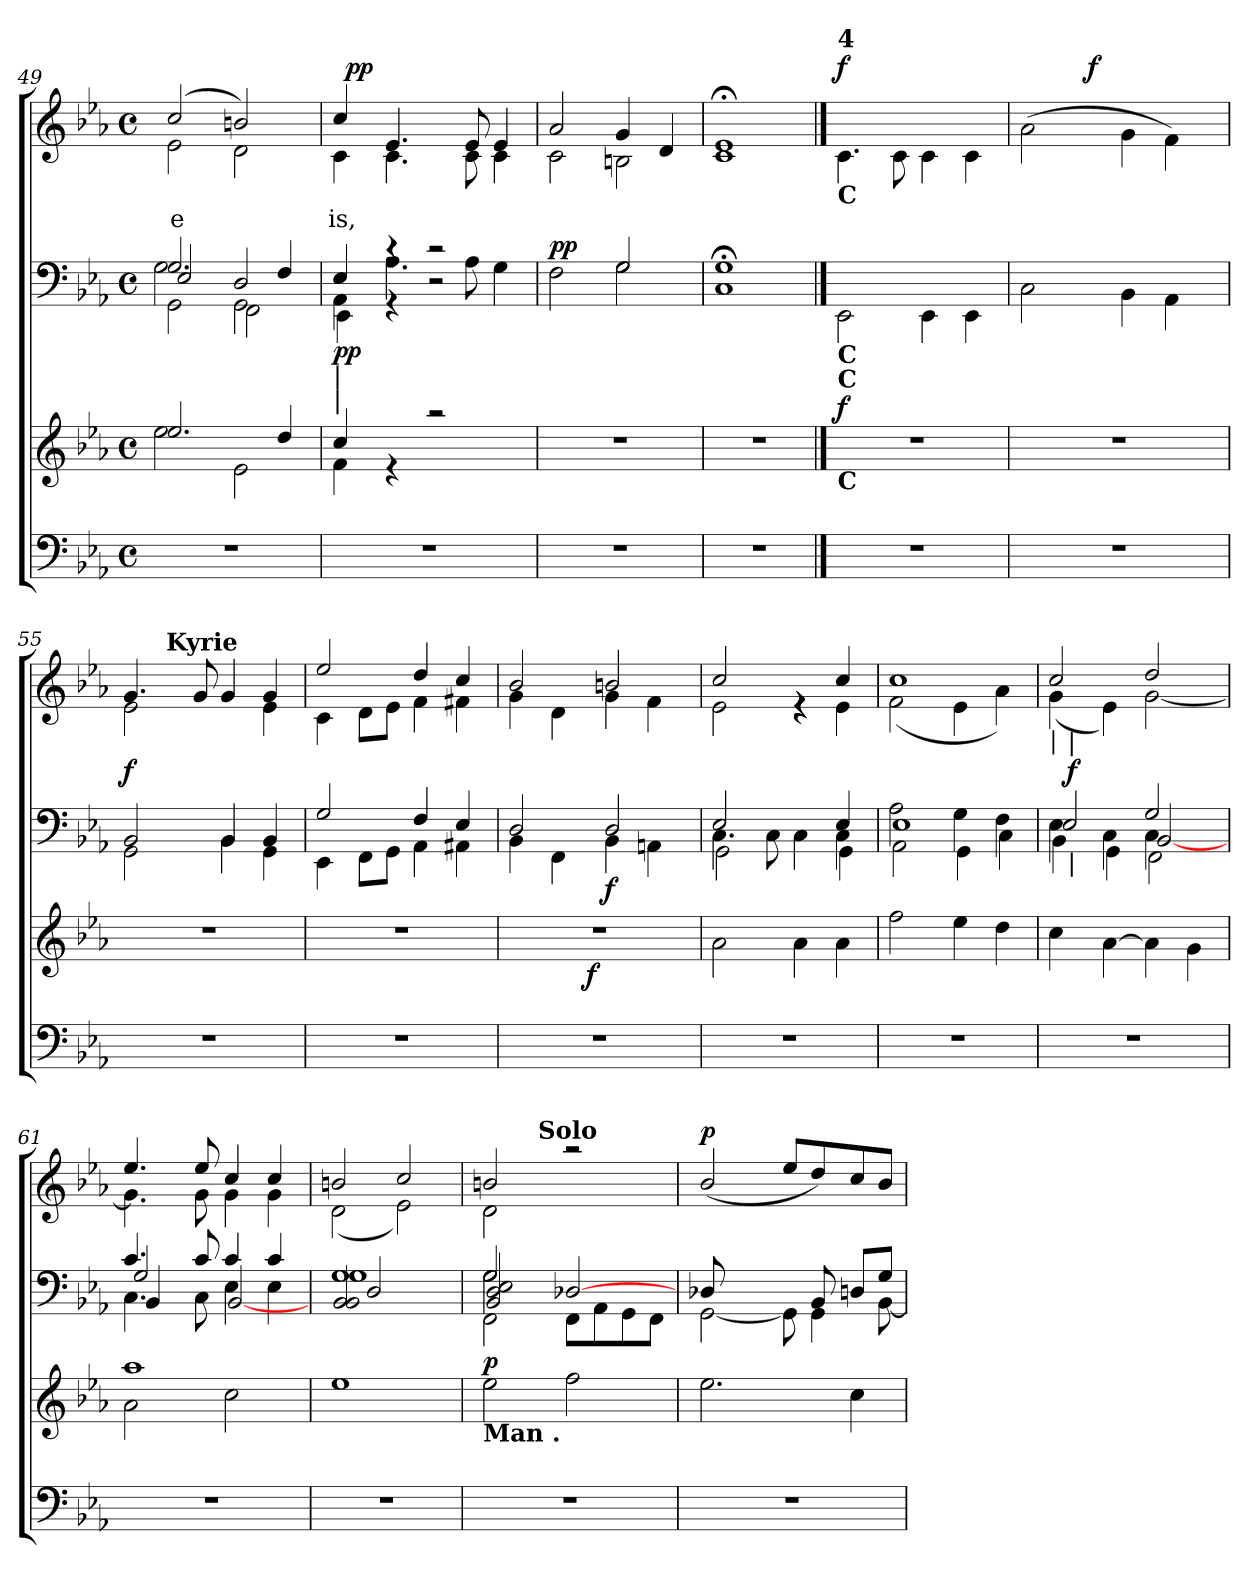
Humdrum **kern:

**kern	**kern	**dynam	**kern	**dynam	**kern	**text	**dynam
*part4	*part3	*part3	*part2	*part2	*part1	*part1	*part1
*staff4	*staff3	*staff3	*staff2	*staff2	*staff1	*staff1	*staff1
*clefF4	*clefG2	*	*clefF4	*	*clefG2	*	*
*k[b-e-a-]	*k[b-e-a-]	*	*k[b-e-a-]	*	*k[b-e-a-]	*	*
*E-:	*E-:	*	*E-:	*	*E-:	*	*
*M4/4	*M4/4	*	*M4/4	*	*M4/4	*	*
*met(c)	*met(c)	*	*met(c)	*	*met(c)	*	*
=49	=49	=49	=49	=49	=49	=49	=49
*	*^	*	*^	*	*	*	*
*	*	*	*	*	*^	*	*	*	*
*	*	*	*	*	*	*^	*	*	*	*
!	!	!	!	!	!	!	!	!	!	!LO:LY:a	!
*	*	*	*	*	*	*	*	*	*^	*	*
1r	2.ee-/	2ee-\	.	2.G/	2G\	2E-/	2GG\	.	(<2cc/	2e-\	e	.
.	.	2e-\	.	.	2GG\	2D/	2FF\	.	2bn/)	2d\	.	.
.	4dd/	.	.	4F/	.	.	.	.	.	.	.	.
*	*	*	*	*	*	*	*	*	*v	*v	*	*
=50	=50	=50	=50	=50	=50	=50	=50	=50	=50	=50	=50
!	!	!	!	!	!	!	!	!	!LO:TX:b:t=|	!	!
!	!	!	!	!	!	!	!	!	!LO:TX:b:t=|	!	!
!	!	!	!	!LO:TX:b:t=|	!	!	!	!	!	!	!
!	!	!	!	!LO:TX:b:t=|	!	!	!	!	!	!	!
!	!	!	!	!	!	!	!	!LO:DY:b	!	!LO:LY:a	!
*	*	*	*	*	*	*	*	*	*^	*	*
*	*	*	*	*	*	*	*	*	*	*^	*	*
1r	4cc/	4f\	.	4E-/	4AA-\	4E-/	4EE-\	pp	4cc/	4c\	32ryy	is,	.
!	!	!	!	!	!	!	!	!	!	!	!	!	!LO:DY:a
.	.	.	.	.	.	.	.	.	.	.	2ryy	.	pp
.	4re	2.ryy	.	4rc	4.A-\	4rGG	2.ryy	.	4.e-/	4.c\	.	.	.
.	2raa	.	.	2rc	.	2r	.	.	.	.	.	.	.
.	.	.	.	.	.	.	.	.	.	.	4...ryy	.	.
.	.	.	.	.	8A-\	.	.	.	8e-/	8c\	.	.	.
.	.	.	.	.	4G\	.	.	.	4e-/	4c\	.	.	.
*	*v	*v	*	*	*	*	*	*	*	*	*	*	*
*	*	*	*	*v	*v	*v	*	*	*	*	*	*
=51	=51	=51	=51	=51	=51	=51	=51	=51	=51	=51
!	!	!	!	!	!LO:DY:a	!	!	!	!	!
*	*	*	*	*	*	*	*v	*v	*	*
1r	1r	.	2F\	2ryy	pp	2a-/	2c\	.	.
.	.	.	2G\	2G/	.	4g/	2Bn\	.	.
.	.	.	.	.	.	4d/	.	.	.
*	*	*	*v	*v	*	*	*	*	*
*	*	*	*	*	*v	*v	*	*
=52	=52	=52	=52	=52	=52	=52	=52
1r	1r	.	1C;< 1G;<	.	1c; 1e-;	.	.
!!LO:PB:g=z
==53	==53	==53	==53	==53	==53	==53	==53
*	*	*	*	*	*MM90	*	*
!	!	!	!	!	!LO:TX:a:B:t=4	!	!
!	!	!	!	!	!LO:TX:b:B:t=C	!	!
!	!	!	!LO:TX:b:B:t=C	!	!	!	!
!	!	!	!LO:TX:b:B:t=C	!	!	!	!
!	!LO:TX:b:B:t=C	!	!	!	!	!	!
!	!	!LO:DY:a	!	!	!	!	!LO:DY:b
1r	1r	f	2EE-\	.	4.c\	.	f
.	.	.	.	.	8c\	.	.
.	.	.	4EE-\	.	4c\	.	.
.	.	.	4EE-\	.	4c\	.	.
=54	=54	=54	=54	=54	=54	=54	=54
*	*	*	*	*	*^	*	*
1r	1r	.	2C\	.	(>2a-\	4ryy	.	.
.	.	.	.	.	.	16.ryy	.	.
!	!	!	!	!	!	!	!	!LO:DY:a
.	.	.	.	.	.	2ryy	.	f
.	.	.	4BB-\	.	4g\	.	.	.
.	.	.	4AA-\	.	4f\)	.	.	.
.	.	.	.	.	.	8ryy	.	.
.	.	.	.	.	.	32ryy	.	.
=55	=55	=55	=55	=55	=55	=55	=55	=55
*	*	*	*^	*	*	*	*	*
!	!	!	!	!	!LO:DY:a	!	!	!	!
*	*	*	*	*	*	*	*^	*	*
1r	1r	.	2BB-/	2GG\	f	4.g/	2e-\	4ryy	.	.
!	!	!	!	!	!	!	!	!LO:TX:a:B:t=Kyrie	!	!
.	.	.	.	.	.	.	.	2.ryy	.	.
.	.	.	.	.	.	8g/	.	.	.	.
.	.	.	4BB-/	4BB-\	.	4g/	4ryy	.	.	.
.	.	.	4BB-/	4GG\	.	4g/	4e-\	.	.	.
*	*	*	*	*	*	*	*v	*v	*	*
=56	=56	=56	=56	=56	=56	=56	=56	=56	=56
1r	1r	.	2G/	4EE-\	.	2ee-/	4c\	.	.
.	.	.	.	8FF\L	.	.	8d\L	.	.
.	.	.	.	8GG\J	.	.	8e-\J	.	.
.	.	.	4F/	4AA-\	.	4dd/	4f\	.	.
.	.	.	4E-/	4AA#X\	.	4cc/	4f#X\	.	.
=57	=57	=57	=57	=57	=57	=57	=57	=57	=57
*	*^	*	*	*	*	*	*	*	*
1r	1r	4..ryy	.	2D/	4BB-\	.	2b-/	4g\	.	.
.	.	.	.	.	4FF\	.	.	4d\	.	.
!	!	!	!LO:DY:b	!	!	!	!	!	!	!
.	.	2ryy	f	.	.	.	.	.	.	.
!	!	!	!	!	!	!LO:DY:b	!	!	!	!
.	.	.	.	2D/	4BB-\	f	2bn/	4g\	.	.
.	.	.	.	.	4AAn\	.	.	4f\	.	.
.	.	16ryy	.	.	.	.	.	.	.	.
=58	=58	=58	=58	=58	=58	=58	=58	=58	=58	=58
*	*	*	*	*	*^	*	*	*	*	*
!	!LO:TX:b:B:t=Ped .	!	!	!	!	!	!	!	!	!	!
*	*v	*v	*	*	*	*	*	*	*	*	*
1r	2a-\	.	4.C\	2E-/	2GG\	.	2cc/	2e-\	.	.
.	.	.	8C\	.	.	.	.	.	.	.
.	4a-\	.	4C\	4ryy	4ryy	.	4re	4re	.	.
.	4a-\	.	4C\	4E-/	4GG\	.	4cc/	4e-\	.	.
!!LO:LB:g=z	!!
=59	=59	=59	=59	=59	=59	=59	=59	=59	=59	=59
1r	2ff\	.	2A-\	1E-	2AA-\	.	1cc	(>2f\	.	.
.	4ee-\	.	4G\	.	4GG\	.	.	4e-\	.	.
.	4dd\	.	4F\	.	4C\	.	.	4a-\)	.	.
=60	=60	=60	=60	=60	=60	=60	=60	=60	=60	=60
*	*	*	*	*^	*^	*	*	*	*	*
*	*	*	*	*	*	*	*	*	*	*	*	*
!	!	!	!	!	!	!	!	!	!LO:TX:b:t=|	!	!	!
*	*	*	*	*	*	*	*	*	*	*^	*	*
1r	4cc\	.	4E-\	2E-/	4BB-\	2ryy	16ryy	.	2cc/	(>4g\	16ryy	.	.
!	!	!	!	!	!	!	!	!	!	!	!LO:TX:b:t=|	!	!
!	!	!	!	!	!	!	!LO:TX:b:t=|	!	!	!	!	!	!
!	!	!	!	!	!	!	!	!LO:DY:a	!	!	!	!	!
.	.	.	.	.	.	.	2...ryy	f	.	.	2...ryy	.	.
.	[>4a-\	.	4C\	.	4GG\	.	.	.	.	4e-\)	.	.	.
.	4a-\]	.	4C\	[<2BB-/	2FF\	2G/	.	.	2dd/	[>2g\	.	.	.
.	4g\	.	4ryy	.	.	.	.	.	.	.	.	.	.
*	*	*	*	*	*	*v	*v	*	*	*	*	*	*
*	*	*	*	*	*	*	*	*	*v	*v	*	*
=61	=61	=61	=61	=61	=61	=61	=61	=61	=61	=61	=61
*	*^	*	*	*	*	*	*	*	*	*	*
1r	1aa-	2a-\	.	4.c/	4.C\	4BB-/	2G/	.	4.ee-/	4.g\]	.	.
.	.	.	.	.	.	2.ryy	.	.	.	.	.	.
.	.	.	.	8c/	8C\	.	.	.	8ee-/	8g\	.	.
.	.	2cc\	.	4E-\	4c/	.	[<2BB-/	.	4cc/	4g\	.	.
.	.	.	.	4c/	4E-\	.	.	.	4cc/	4g\	.	.
*	*v	*v	*	*	*	*	*	*	*	*	*	*
=62	=62	=62	=62	=62	=62	=62	=62	=62	=62	=62	=62
1r	1ee-	.	1G	1G	2BB-/ 2BB-/	2D/	.	2bn/	(>2d\	.	.
.	.	.	.	.	2ryy	2ryy	.	2cc/	2e-\)	.	.
=63	=63	=63	=63	=63	=63	=63	=63	=63	=63	=63	=63
!	!LO:TX:b:B:t=Man .	!	!	!	!	!	!	!	!	!	!
!	!	!LO:DY:a	!	!	!	!	!	!	!	!	!
*	*	*	*	*	*	*	*	*	*^	*	*
1r	2ee-\	p	2G/	2G\	2BB-/ 2D/ 2E-/	2FF\	.	2bn/	2d\	4.ryy	.	.
!	!	!	!	!	!	!	!	!	!	!LO:TX:a:B:t=Solo	!	!
.	.	.	.	.	.	.	.	.	.	2ryy	.	.
.	2ff\	.	2ryy	2ryy	[<2D-X/	8FF\L	.	2raa	2ryy	.	.	.
.	.	.	.	.	.	8AA-\	.	.	.	.	.	.
.	.	.	.	.	.	8GG\	.	.	.	.	.	.
.	.	.	.	.	.	8FF\J	.	.	.	8ryy	.	.
=64	=64	=64	=64	=64	=64	=64	=64	=64	=64	=64	=64	=64
!	!	!	!	!	!	!	!	!	!	!	!	!LO:DY:a
*	*	*	*	*v	*v	*v	*	*	*	*	*	*
*	*	*	*	*	*	*v	*v	*v	*	*
1r	2.ee-\	.	8D-/	[>2GG\	.	(<2b-/	.	p
.	.	.	2ryy	.	.	.	.	.
.	.	.	.	8GG\]	.	8ee-/L	.	.
.	.	.	8BB-/	4GG\	.	8dd/)	.	.
.	4cc\	.	8D/L	.	.	8cc/	.	.
.	.	.	8G/J	[>8BB-\	.	8b-/J	.	.
*	*	*	*v	*v	*	*	*	*
=	=	=	=	=	=	=	=
*-	*-	*-	*-	*-	*-	*-	*-
